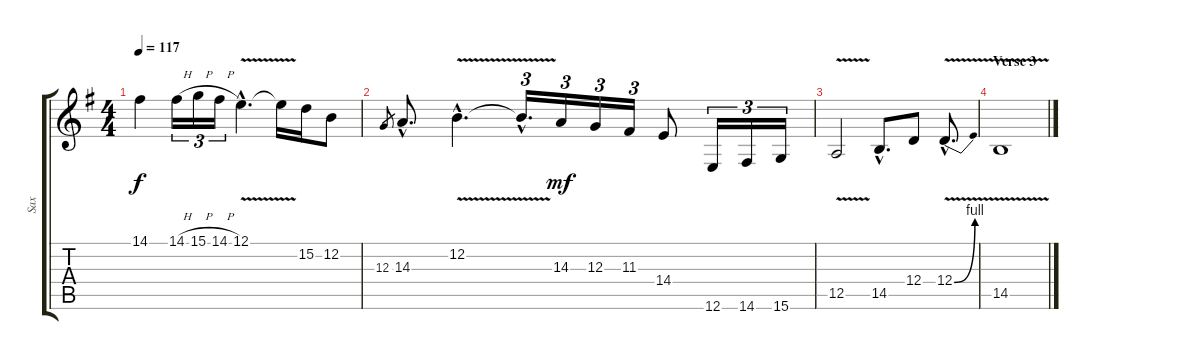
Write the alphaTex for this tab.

\track ("Sax" "Sax") {instrument tenorsax}
\staff {score tabs}
\tuning (E4 B3 G3 D3 A2 E2) {hide}
\ts (4 4)
\tempo 117
\clef g2
\ks g
14.1{t}.4{dy f} 14.1{h}.16{tu (3 2)} 15.1{h}.16{tu (3 2)} 14.1{h}.16{tu (3 2)} 12.1{v hac}.4{d} 12.1{t}.16 15.2.16 12.2.8 |
12.3.8{gr} 14.3{hac}.8{d} 12.2{v hac}.4{d} 12.2{hac t}.16{d tu (3 2)} 14.3.16{tu (3 2) dy mf} 12.3.16{tu (3 2)} 11.3.16{tu (3 2)} 14.4.8 12.6.16{tu (3 2)} 14.6.16{tu (3 2)} 15.6.16{tu (3 2)} |
12.5{v}.2 14.5{hac}.8{d} 12.4.8 12.4{be (bend 0 0 60 4) v hac}.8{d} |
\section ("" "Verse 3")
14.5{v}.1
